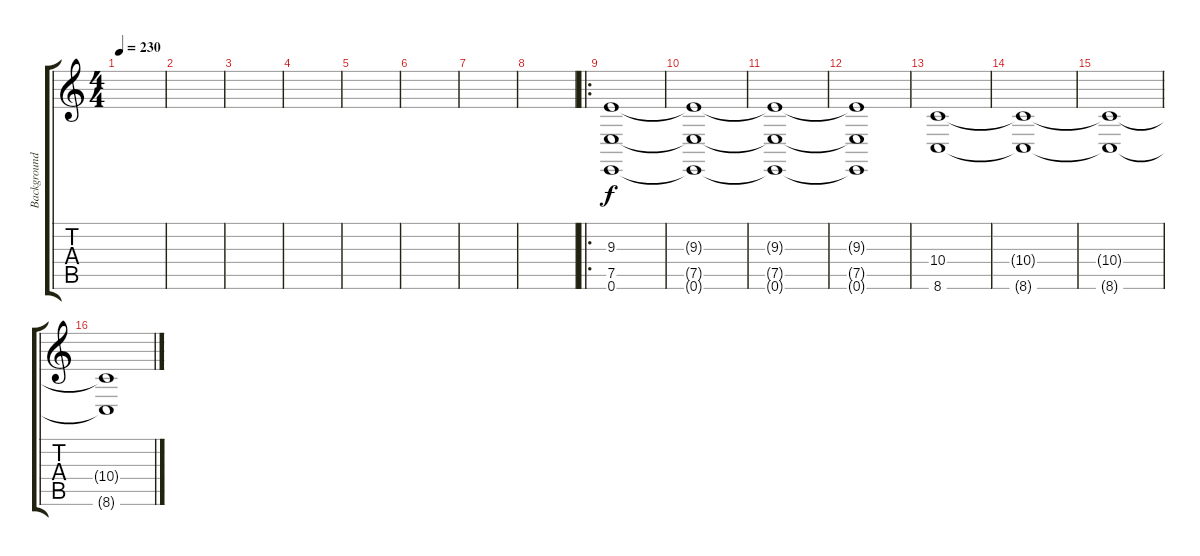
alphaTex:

\track ("Background Choirs" "Background") {instrument choiraahs}
\staff {score tabs}
\tuning (E4 B3 G3 D3 A2 E2) {hide}
\ts (4 4)
\tempo 230
\clef g2
\ks c
|
|
|
|
|
|
|
|
\ro
(9.3 7.5 0.6).1 |
(9.3{t} 7.5{t} 0.6{t}).1 |
(9.3{t} 7.5{t} 0.6{t}).1 |
(9.3{t} 7.5{t} 0.6{t}).1 |
(10.4 8.6).1 |
(10.4{t} 8.6{t}).1 |
(10.4{t} 8.6{t}).1 |
(10.4{t} 8.6{t}).1
